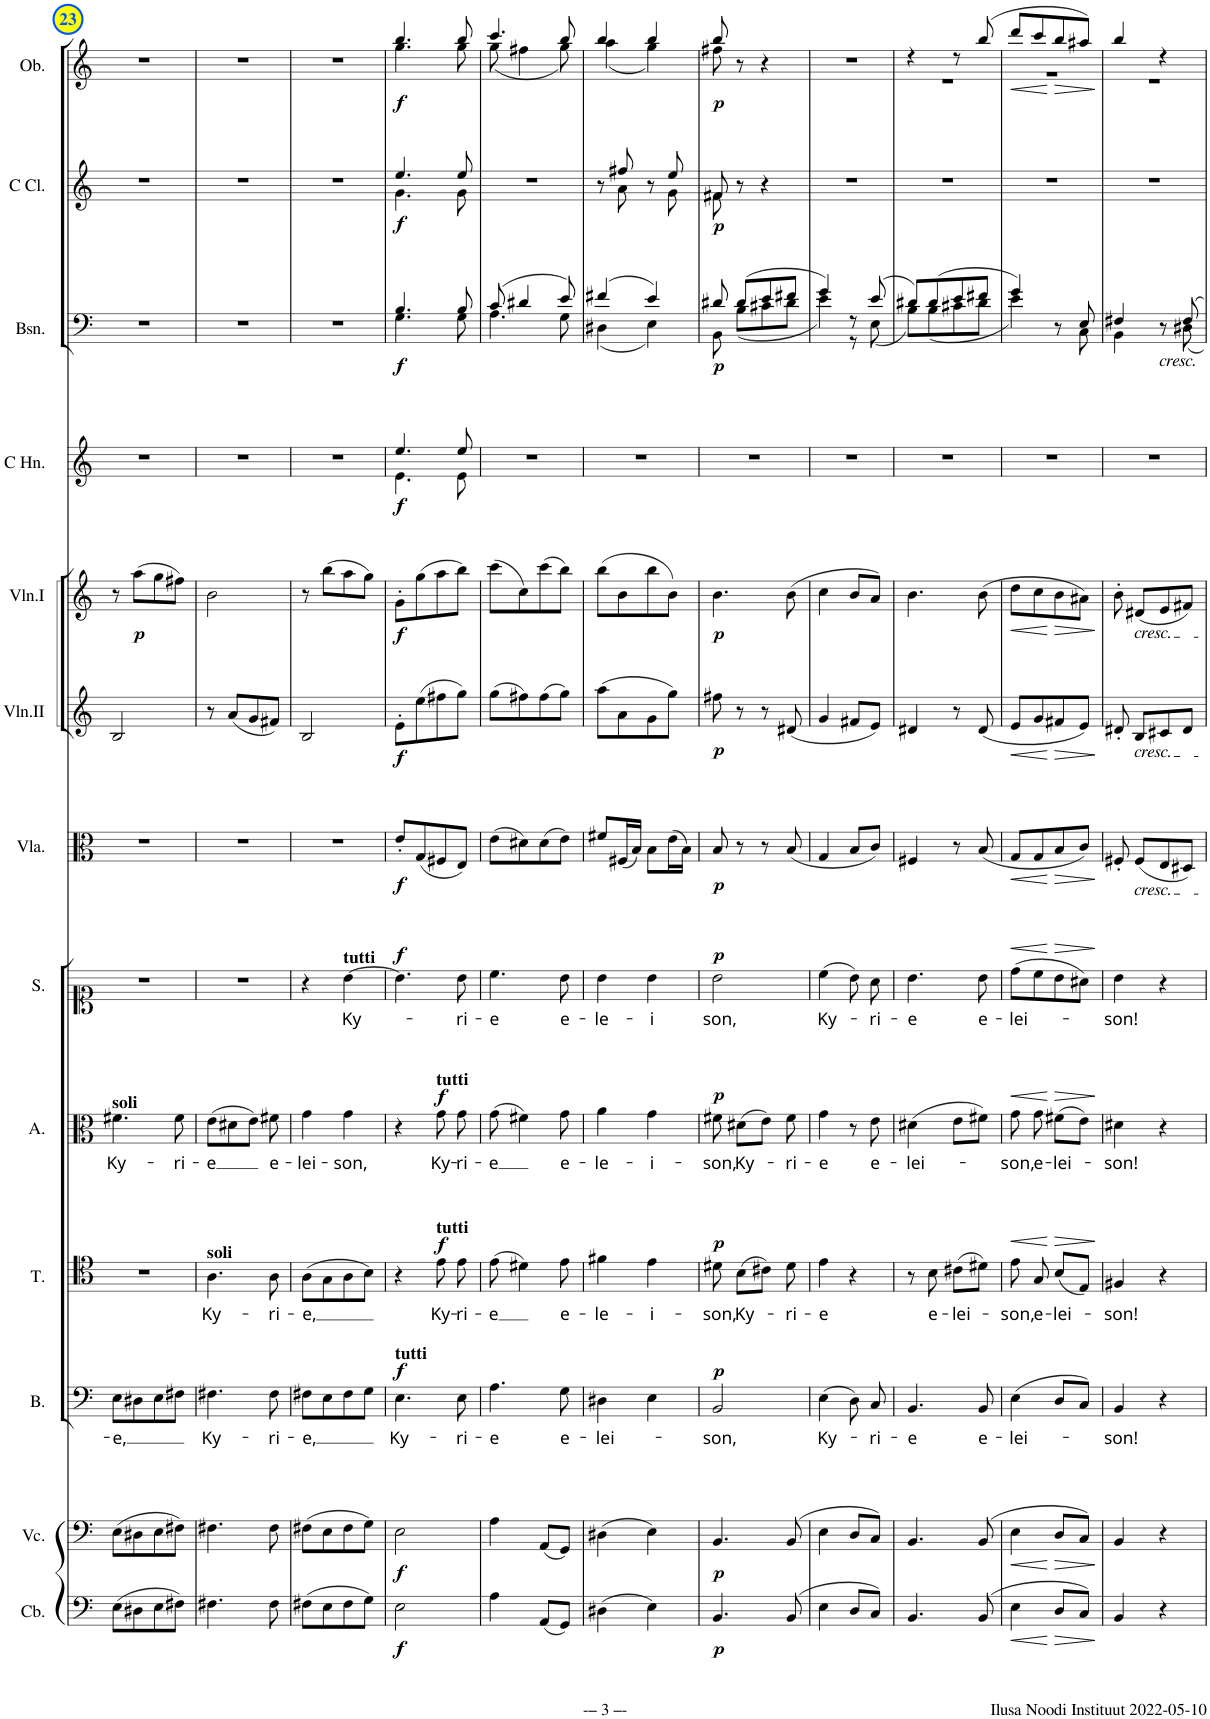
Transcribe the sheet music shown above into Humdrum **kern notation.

**kern	**dynam	**kern	**dynam	**kern	**text	**dynam	**kern	**text	**dynam	**kern	**text	**dynam	**kern	**text	**dynam	**kern	**dynam	**kern	**dynam	**kern	**dynam	**kern	**dynam	**kern	**dynam	**kern	**dynam	**kern	**dynam
*part13	*part13	*part12	*part12	*part11	*part11	*part11	*part10	*part10	*part10	*part9	*part9	*part9	*part8	*part8	*part8	*part7	*part7	*part6	*part6	*part5	*part5	*part4	*part4	*part3	*part3	*part2	*part2	*part1	*part1
*staff13	*staff13	*staff12	*staff12	*staff11	*staff11	*staff11	*staff10	*staff10	*staff10	*staff9	*staff9	*staff9	*staff8	*staff8	*staff8	*staff7	*staff7	*staff6	*staff6	*staff5	*staff5	*staff4	*staff4	*staff3	*staff3	*staff2	*staff2	*staff1	*staff1
*I"Contrabass	*	*I"Violoncello	*	*I"B.	*	*	*I"T.	*	*	*I"A.	*	*	*I"S.	*	*	*I"Viola	*	*I"Violin II	*	*I"Violin I	*	*I"Horn in C	*	*I"Bassoon	*	*I"C Clarinet	*	*I"Oboe	*
*I'Cb.	*	*I'Vc.	*	*I'B.	*	*	*I'T.	*	*	*I'A.	*	*	*I'S.	*	*	*I'Vla.	*	*I'Vln.II	*	*I'Vln.I	*	*	*	*I'Bsn.	*	*I'C Cl.	*	*I'Ob.	*
!!LO:PB:g=z
*clefF4	*	*clefF4	*	*clefF4	*	*	*clefC4	*	*	*clefC3	*	*	*clefC1	*	*	*clefC3	*	*clefG2	*	*clefG2	*	*clefG2	*	*clefF4	*	*clefG2	*	*clefG2	*
*Trd7c12	*	*	*	*	*	*	*	*	*	*	*	*	*	*	*	*	*	*	*	*	*	*Trd7c12	*	*	*	*Trd1c2	*	*	*
*k[]	*	*k[]	*	*k[]	*	*	*k[]	*	*	*k[]	*	*	*k[]	*	*	*k[]	*	*k[]	*	*k[]	*	*k[]	*	*k[]	*	*k[]	*	*k[]	*
*M2/4	*	*M2/4	*	*M2/4	*	*	*M2/4	*	*	*M2/4	*	*	*M2/4	*	*	*M2/4	*	*M2/4	*	*M2/4	*	*M2/4	*	*M2/4	*	*M2/4	*	*M2/4	*
=23	=23	=23	=23	=23	=23	=23	=23	=23	=23	=23	=23	=23	=23	=23	=23	=23	=23	=23	=23	=23	=23	=23	=23	=23	=23	=23	=23	=23	=23
!	!	!	!	!	!	!	!	!	!	!LO:TX:a:B:t=soli	!	!	!	!	!	!	!	!	!	!	!	!	!	!	!	!	!	!	!
!	!	!	!	!	!LO:LY:b	!	!	!	!	!	!LO:LY:b	!	!	!	!	!	!	!	!	!	!	!	!	!	!	!	!	!	!
(8E\L	.	(8E\L	.	8E\L	-e,	.	2r	.	.	4.f#X\	Ky-	.	2r	.	.	2r	.	2B/	.	8r	.	2r	.	2r	.	2r	.	2r	.
!	!	!	!	!	!	!	!	!	!	!	!	!	!	!	!	!	!	!	!	!	!LO:DY:b	!	!	!	!	!	!	!	!
8D#X\	.	8D#X\	.	8D#X\	.	.	.	.	.	.	.	.	.	.	.	.	.	.	.	(8aa\L	p	.	.	.	.	.	.	.	.
8E\	.	8E\	.	8E\	.	.	.	.	.	.	.	.	.	.	.	.	.	.	.	8gg\	.	.	.	.	.	.	.	.	.
!	!	!	!	!	!	!	!	!	!	!	!LO:LY:b	!	!	!	!	!	!	!	!	!	!	!	!	!	!	!	!	!	!
8F#X\J)	.	8F#X\J)	.	8F#X\J	.	.	.	.	.	8f#\	-ri-	.	.	.	.	.	.	.	.	8ff#X\J)	.	.	.	.	.	.	.	.	.
=24	=24	=24	=24	=24	=24	=24	=24	=24	=24	=24	=24	=24	=24	=24	=24	=24	=24	=24	=24	=24	=24	=24	=24	=24	=24	=24	=24	=24	=24
!	!	!	!	!	!	!	!LO:TX:a:B:t=soli	!	!	!	!	!	!	!	!	!	!	!	!	!	!	!	!	!	!	!	!	!	!
!	!	!	!	!	!LO:LY:b	!	!	!LO:LY:b	!	!	!LO:LY:b	!	!	!	!	!	!	!	!	!	!	!	!	!	!	!	!	!	!
4.F#X\	.	4.F#X\	.	4.F#X\	Ky-	.	4.A\	Ky-	.	(8e\L	-e	.	2r	.	.	2r	.	8r	.	2b\	.	2r	.	2r	.	2r	.	2r	.
.	.	.	.	.	.	.	.	.	.	8d#X\	.	.	.	.	.	.	.	(8a/L	.	.	.	.	.	.	.	.	.	.	.
.	.	.	.	.	.	.	.	.	.	8e\J)	.	.	.	.	.	.	.	8g/	.	.	.	.	.	.	.	.	.	.	.
!	!	!	!	!	!LO:LY:b	!	!	!LO:LY:b	!	!	!LO:LY:b	!	!	!	!	!	!	!	!	!	!	!	!	!	!	!	!	!	!
8F#\	.	8F#\	.	8F#\	-ri-	.	8A\	-ri-	.	8f#X\	e-	.	.	.	.	.	.	8f#X/J)	.	.	.	.	.	.	.	.	.	.	.
=25	=25	=25	=25	=25	=25	=25	=25	=25	=25	=25	=25	=25	=25	=25	=25	=25	=25	=25	=25	=25	=25	=25	=25	=25	=25	=25	=25	=25	=25
!	!	!	!	!	!LO:LY:b	!	!	!LO:LY:b	!	!	!LO:LY:b	!	!	!	!	!	!	!	!	!	!	!	!	!	!	!	!	!	!
(8F#X\L	.	(8F#X\L	.	8F#X\L	-e,	.	(8A\L	-e,	.	4g\	-lei-	.	4r	.	.	2r	.	2B/	.	8r	.	2r	.	2r	.	2r	.	2r	.
8E\	.	8E\	.	8E\	.	.	8G\	.	.	.	.	.	.	.	.	.	.	.	.	(8bb\L	.	.	.	.	.	.	.	.	.
!	!	!	!	!	!	!	!	!	!	!	!	!	!LO:TX:a:B:t=tutti	!	!	!	!	!	!	!	!	!	!	!	!	!	!	!	!
!	!	!	!	!	!	!	!	!	!	!	!LO:LY:b	!	!	!LO:LY:b	!	!	!	!	!	!	!	!	!	!	!	!	!	!	!
8F#\	.	8F#\	.	8F#\	.	.	8A\	.	.	4g\	-son,	.	[4b\	Ky-	.	.	.	.	.	8aa\	.	.	.	.	.	.	.	.	.
8G\J)	.	8G\J)	.	8G\J	.	.	8B\J)	.	.	.	.	.	.	.	.	.	.	.	.	8gg\J)	.	.	.	.	.	.	.	.	.
=26	=26	=26	=26	=26	=26	=26	=26	=26	=26	=26	=26	=26	=26	=26	=26	=26	=26	=26	=26	=26	=26	=26	=26	=26	=26	=26	=26	=26	=26
!	!	!	!	!LO:TX:a:B:t=tutti	!	!	!	!	!	!	!	!	!	!	!	!	!	!	!	!	!	!	!	!	!	!	!	!	!
!	!LO:DY:b	!	!LO:DY:b	!	!LO:LY:b	!LO:DY:a	!	!	!	!	!	!	!	!	!LO:DY:a	!	!LO:DY:b	!	!LO:DY:b	!	!LO:DY:b	!	!LO:DY:b	!	!LO:DY:b	!	!LO:DY:b	!	!LO:DY:b
*	*	*	*	*	*	*	*	*	*	*	*	*	*	*	*	*	*	*	*	*	*	*^	*	*^	*	*^	*	*^	*
2E\	f	2E\	f	4.E\	Ky-	f	4r	.	.	4r	.	.	4.b\]	.	f	8e'/L	f	8e'\L	f	8g'\L	f	4.ee/	4.e\	f	4.B/	4.G\	f	4.ee/	4.g\	f	4.bb/	4.gg\	f
.	.	.	.	.	.	.	.	.	.	.	.	.	.	.	.	(8G/	.	(8ee\	.	(8gg\	.	.	.	.	.	.	.	.	.	.	.	.	.
!	!	!	!	!	!	!	!	!	!	!LO:TX:a:B:t=tutti	!	!	!	!	!	!	!	!	!	!	!	!	!	!	!	!	!	!	!	!	!	!	!
!	!	!	!	!	!	!	!LO:TX:a:B:t=tutti	!	!	!	!	!	!	!	!	!	!	!	!	!	!	!	!	!	!	!	!	!	!	!	!	!	!
!	!	!	!	!	!	!	!	!LO:LY:b	!LO:DY:a	!	!LO:LY:b	!LO:DY:a	!	!	!	!	!	!	!	!	!	!	!	!	!	!	!	!	!	!	!	!	!
.	.	.	.	.	.	.	8e\	Ky-	f	8g\	Ky-	f	.	.	.	8F#X/	.	8ff#X\	.	8aa\	.	.	.	.	.	.	.	.	.	.	.	.	.
!	!	!	!	!	!LO:LY:b	!	!	!LO:LY:b	!	!	!LO:LY:b	!	!	!LO:LY:b	!	!	!	!	!	!	!	!	!	!	!	!	!	!	!	!	!	!	!
.	.	.	.	8E\	-ri-	.	8e\	-ri-	.	8g\	-ri-	.	8b\	-ri-	.	8E/J)	.	8gg\J)	.	8bb\J)	.	8ee/	8e\	.	8B/	8G\	.	8ee/	8g\	.	8bb/	8gg\	.
=27	=27	=27	=27	=27	=27	=27	=27	=27	=27	=27	=27	=27	=27	=27	=27	=27	=27	=27	=27	=27	=27	=27	=27	=27	=27	=27	=27	=27	=27	=27	=27	=27	=27
!	!	!	!	!	!LO:LY:b	!	!	!LO:LY:b	!	!	!LO:LY:b	!	!	!LO:LY:b	!	!	!	!	!	!	!	!	!	!	!	!	!	!	!	!	!	!	!
*	*	*	*	*	*	*	*	*	*	*	*	*	*	*	*	*	*	*	*	*	*	*v	*v	*	*	*	*	*v	*v	*	*	*	*
4A\	.	4A\	.	4.A\	-e	.	(8e\	-e	.	(8g\	-e	.	4.cc\	-e	.	(8e\L	.	(8gg\L	.	(8ccc\L	.	2r	.	(8c/	4.A\	.	2r	.	4.ccc/	(8gg\	.
.	.	.	.	.	.	.	4d#X\)	.	.	4f#X\)	.	.	.	.	.	8d#X\)	.	8ff#X\)	.	8cc\)	.	.	.	4d#X/	.	.	.	.	.	4ff#X\	.
(8AA/L	.	(8AA/L	.	.	.	.	.	.	.	.	.	.	.	.	.	(8d#\	.	(8ff#\	.	(8ccc\	.	.	.	.	.	.	.	.	.	.	.
!	!	!	!	!	!LO:LY:b	!	!	!LO:LY:b	!	!	!LO:LY:b	!	!	!LO:LY:b	!	!	!	!	!	!	!	!	!	!	!	!	!	!	!	!	!
8GG/J)	.	8GG/J)	.	8G\	e-	.	8e\	e-	.	8g\	e-	.	8b\	e-	.	8e\J)	.	8gg\J)	.	8bb\J)	.	.	.	8e/)	8G\	.	.	.	8bb/	8gg\)	.
=28	=28	=28	=28	=28	=28	=28	=28	=28	=28	=28	=28	=28	=28	=28	=28	=28	=28	=28	=28	=28	=28	=28	=28	=28	=28	=28	=28	=28	=28	=28	=28
!	!	!	!	!	!LO:LY:b	!	!	!LO:LY:b	!	!	!LO:LY:b	!	!	!LO:LY:b	!	!	!	!	!	!	!	!	!	!	!	!	!	!	!	!	!
*	*	*	*	*	*	*	*	*	*	*	*	*	*	*	*	*	*	*	*	*	*	*	*	*	*	*	*^	*	*	*	*
(4D#X\	.	(4D#X\	.	4D#X\	-lei-	.	4f#X\	-le-	.	4a\	-le-	.	4b\	-le-	.	8f#X/L	.	(8aa\L	.	(8bb\L	.	2r	.	(4f#X/	(4D#X\	.	8r	8ryy	.	4bb/	(4aa\	.
.	.	.	.	.	.	.	.	.	.	.	.	.	.	.	.	(16F#X/L	.	8a\	.	8b\	.	.	.	.	.	.	8ff#X/	8a\	.	.	.	.
.	.	.	.	.	.	.	.	.	.	.	.	.	.	.	.	16B/JJ)	.	.	.	.	.	.	.	.	.	.	.	.	.	.	.	.
!	!	!	!	!	!	!	!	!LO:LY:b	!	!	!LO:LY:b	!	!	!LO:LY:b	!	!	!	!	!	!	!	!	!	!	!	!	!	!	!	!	!	!
4E\)	.	4E\)	.	4E\	.	.	4e\	-i-	.	4g\	-i-	.	4b\	-i	.	8B\L	.	8g\	.	8bb\	.	.	.	4e/)	4E\)	.	8r	8ryy	.	4bb/	4gg\)	.
.	.	.	.	.	.	.	.	.	.	.	.	.	.	.	.	(16e\L	.	8gg\J)	.	8b\J)	.	.	.	.	.	.	8ee/	8g\	.	.	.	.
.	.	.	.	.	.	.	.	.	.	.	.	.	.	.	.	16B\JJ)	.	.	.	.	.	.	.	.	.	.	.	.	.	.	.	.
=29	=29	=29	=29	=29	=29	=29	=29	=29	=29	=29	=29	=29	=29	=29	=29	=29	=29	=29	=29	=29	=29	=29	=29	=29	=29	=29	=29	=29	=29	=29	=29	=29
!	!LO:DY:b	!	!LO:DY:b	!	!LO:LY:b	!LO:DY:a	!	!LO:LY:b	!LO:DY:a	!	!LO:LY:b	!LO:DY:a	!	!LO:LY:b	!LO:DY:a	!	!LO:DY:b	!	!LO:DY:b	!	!LO:DY:b	!	!	!	!	!LO:DY:b	!	!	!LO:DY:b	!	!	!LO:DY:b
4.BB/	p	4.BB/	p	2BB/	-son,	p	8d#X\	-son,	p	8f#X\	-son,	p	2b\	son,	p	8B/	p	8ff#X\	p	4.b\	p	2r	.	8d#X/	8BB\	p	8f#X/	8f#\	p	8bb/	8ff#X\	p
!	!	!	!	!	!	!	!	!LO:LY:b	!	!	!LO:LY:b	!	!	!	!	!	!	!	!	!	!	!	!	!	!	!	!	!	!	!	!	!
.	.	.	.	.	.	.	(8B\L	Ky-	.	(8d#X\L	Ky-	.	.	.	.	8r	.	8r	.	.	.	.	.	(8d#/L	(8B\L	.	8r	4.ryy	.	8r	4.ryy	.
.	.	.	.	.	.	.	8c#X\J)	.	.	8e\J)	.	.	.	.	.	8r	.	8r	.	.	.	.	.	8e/	8c#X\	.	4r	.	.	4r	.	.
!	!	!	!	!	!	!	!	!LO:LY:b	!	!	!LO:LY:b	!	!	!	!	!	!	!	!	!	!	!	!	!	!	!	!	!	!	!	!	!
(8BB/	.	(8BB/	.	.	.	.	8d#\	-ri-	.	8f#\	-ri-	.	.	.	.	(8B/	.	(8d#X/	.	(8b\	.	.	.	8f#X/J	8d#\J	.	.	.	.	.	.	.
*	*	*	*	*	*	*	*	*	*	*	*	*	*	*	*	*	*	*	*	*	*	*	*	*	*	*	*v	*v	*	*	*	*
*	*	*	*	*	*	*	*	*	*	*	*	*	*	*	*	*	*	*	*	*	*	*	*	*	*	*	*	*	*v	*v	*
=30	=30	=30	=30	=30	=30	=30	=30	=30	=30	=30	=30	=30	=30	=30	=30	=30	=30	=30	=30	=30	=30	=30	=30	=30	=30	=30	=30	=30	=30	=30
!	!	!	!	!	!LO:LY:b	!	!	!LO:LY:b	!	!	!LO:LY:b	!	!	!LO:LY:b	!	!	!	!	!	!	!	!	!	!	!	!	!	!	!	!
4E\	.	4E\	.	(4E\	Ky-	.	4e\	-e	.	4g\	-e	.	(4cc\	Ky-	.	4G/	.	4g/	.	4cc\	.	2r	.	4g/)	4e\)	.	2r	.	2r	.
8D/L	.	8D/L	.	8D\)	.	.	4r	.	.	8r	.	.	8b\)	.	.	8B/L	.	8f#X/L	.	8b/L	.	.	.	8r	8r	.	.	.	.	.
!	!	!	!	!	!LO:LY:b	!	!	!	!	!	!LO:LY:b	!	!	!LO:LY:b	!	!	!	!	!	!	!	!	!	!	!	!	!	!	!	!
8C/J)	.	8C/J)	.	8C/	-ri-	.	.	.	.	8e\	e-	.	8a\	-ri-	.	8c/J)	.	8e/J)	.	8a/J)	.	.	.	(8e/	(8E\	.	.	.	.	.
=31	=31	=31	=31	=31	=31	=31	=31	=31	=31	=31	=31	=31	=31	=31	=31	=31	=31	=31	=31	=31	=31	=31	=31	=31	=31	=31	=31	=31	=31	=31
!	!	!	!	!	!LO:LY:b	!	!	!	!	!	!LO:LY:b	!	!	!LO:LY:b	!	!	!	!	!	!	!	!	!	!	!	!	!	!	!	!
*	*	*	*	*	*	*	*	*	*	*	*	*	*	*	*	*	*	*	*	*	*	*	*	*	*	*	*	*	*^	*
4.BB/	.	4.BB/	.	4.BB/	-e	.	8r	.	.	(4d#X\	-lei-	.	4.b\	-e	.	4F#X/	.	4d#X/	.	4.b\	.	2r	.	8d#X/L)	8B\L)	.	2r	.	4r	2r	.
!	!	!	!	!	!	!	!	!LO:LY:b	!	!	!	!	!	!	!	!	!	!	!	!	!	!	!	!	!	!	!	!	!	!	!
.	.	.	.	.	.	.	8B\	e-	.	.	.	.	.	.	.	.	.	.	.	.	.	.	.	(8d#/	(8B\	.	.	.	.	.	.
!	!	!	!	!	!	!	!	!LO:LY:b	!	!	!	!	!	!	!	!	!	!	!	!	!	!	!	!	!	!	!	!	!	!	!
.	.	.	.	.	.	.	(8c#X\L	-lei-	.	8e\L	.	.	.	.	.	8r	.	8r	.	.	.	.	.	8e/	8c#X\	.	.	.	8r	.	.
!	!	!	!	!	!LO:LY:b	!	!	!	!	!	!	!	!	!LO:LY:b	!	!	!	!	!	!	!	!	!	!	!	!	!	!	!	!	!
(8BB/	.	(8BB/	.	8BB/	e-	.	8d#X\J)	.	.	8f#X\J)	.	.	8b\	e-	.	(8B/	.	(8d#/	.	(8b\	.	.	.	8f#X/J	8d#\J	.	.	.	(8bb/	.	.
=32	=32	=32	=32	=32	=32	=32	=32	=32	=32	=32	=32	=32	=32	=32	=32	=32	=32	=32	=32	=32	=32	=32	=32	=32	=32	=32	=32	=32	=32	=32	=32
!	!LO:HP:b	!	!LO:HP:b	!	!LO:LY:b	!	!	!LO:LY:b	!LO:HP:b	!	!LO:LY:b	!LO:HP:b	!	!LO:LY:b	!LO:HP:b	!	!LO:HP:b	!	!LO:HP:b	!	!LO:HP:b	!	!	!	!	!	!	!	!	!	!LO:HP:b
4E\	<	4E\	<	(4E\	-lei-	.	8e\	-son,	<	8g\	-son,	<	(8dd\L	-lei-	<	8G/L	<	8e/L	<	8dd\L	<	2r	.	4g/)	4e\)	.	2r	.	8ddd/L	2r	<
!	!	!	!	!	!	!	!	!LO:LY:b	!	!	!LO:LY:b	!	!	!	!	!	!	!	!	!	!	!	!	!	!	!	!	!	!	!	!
.	.	.	.	.	.	.	8G/	e-	.	8g\	e-	.	8cc\	.	.	8G/	.	8g/	.	8cc\	.	.	.	.	.	.	.	.	8ccc/	.	.
!	!LO:HP:n=1:b	!	!LO:HP:n=1:b	!	!	!	!	!LO:LY:b	!LO:HP:n=1:b	!	!LO:LY:b	!LO:HP:n=1:b	!	!	!LO:HP:n=1:b	!	!LO:HP:n=1:b	!	!LO:HP:n=1:b	!	!LO:HP:n=1:b	!	!	!	!	!	!	!	!	!	!LO:HP:n=1:b
8D/L	[ >	8D/L	[ >	8D/L	.	.	(8B/L	-lei-	[ >	(8f#X\L	-lei-	[ >	8b\	.	[ >	8B/	[ >	8f#X/	[ >	8b\	[ >	.	.	8r	8ryy	.	.	.	8bb/	.	[ >
8C/J)	.	8C/J)	.	8C/J)	.	.	8E/J)	.	.	8e\J)	.	.	8a#X\J)	.	.	8c/J)	.	8e/J)	.	8a#X\J)	.	.	.	8E/	8C\	.	.	.	8aa#X/J)	.	.
*	*	*	*	*	*	*	*	*	*	*	*	*	*	*	*	*	*	*	*	*	*	*	*	*v	*v	*	*	*	*v	*v	*
.	]	.	]	.	.	.	.	.	]	.	.	]	.	.	]	.	]	.	]	.	]	.	.	.	.	.	.	.	]
=33	=33	=33	=33	=33	=33	=33	=33	=33	=33	=33	=33	=33	=33	=33	=33	=33	=33	=33	=33	=33	=33	=33	=33	=33	=33	=33	=33	=33	=33
!	!	!	!	!	!LO:LY:b	!	!	!LO:LY:b	!	!	!LO:LY:b	!	!	!LO:LY:b	!	!	!	!	!	!	!	!	!	!	!	!	!	!	!
*	*	*	*	*	*	*	*	*	*	*	*	*	*	*	*	*	*	*	*	*	*	*	*	*^	*	*	*	*^	*
4BB/	.	4BB/	.	4BB/	-son!	.	4F#X/	-son!	.	4d#X\	-son!	.	4b\	-son!	.	8F#X'/	.	8d#X'/	.	8b'\	.	2r	.	4F#X/	4BB\	.	2r	.	4bb/	2r	.
!	!	!	!	!	!	!	!	!	!	!	!	!	!	!	!	!	!	!	!	!LO:TX:b:i:t=cresc.	!	!	!	!	!	!	!	!	!	!	!
!	!	!	!	!	!	!	!	!	!	!	!	!	!	!	!	!	!	!LO:TX:b:i:t=cresc.	!	!	!	!	!	!	!	!	!	!	!	!	!
!	!	!	!	!	!	!	!	!	!	!	!	!	!	!	!	!LO:TX:b:i:t=cresc.	!	!	!	!	!	!	!	!	!	!	!	!	!	!	!
.	.	.	.	.	.	.	.	.	.	.	.	.	.	.	.	(8F#/L	.	8B/L	.	(8d#X/L	.	.	.	.	.	.	.	.	.	.	.
!	!	!	!	!	!	!	!	!	!	!	!	!	!	!	!	!	!	!	!	!	!	!	!	!LO:TX:b:i:t=cresc.	!	!	!	!	!	!	!
4r	.	4r	.	4r	.	.	4r	.	.	4r	.	.	4r	.	.	8E/	.	8c#X/	.	8e/	.	.	.	8r	8ryy	.	.	.	4r	.	.
.	.	.	.	.	.	.	.	.	.	.	.	.	.	.	.	8D#X/J)	.	8d#/J	.	8f#X/J)	.	.	.	8F#/	8D#X\	.	.	.	.	.	.
*	*	*	*	*	*	*	*	*	*	*	*	*	*	*	*	*	*	*	*	*	*	*	*	*v	*v	*	*	*	*v	*v	*
=	=	=	=	=	=	=	=	=	=	=	=	=	=	=	=	=	=	=	=	=	=	=	=	=	=	=	=	=	=
*-	*-	*-	*-	*-	*-	*-	*-	*-	*-	*-	*-	*-	*-	*-	*-	*-	*-	*-	*-	*-	*-	*-	*-	*-	*-	*-	*-	*-	*-
